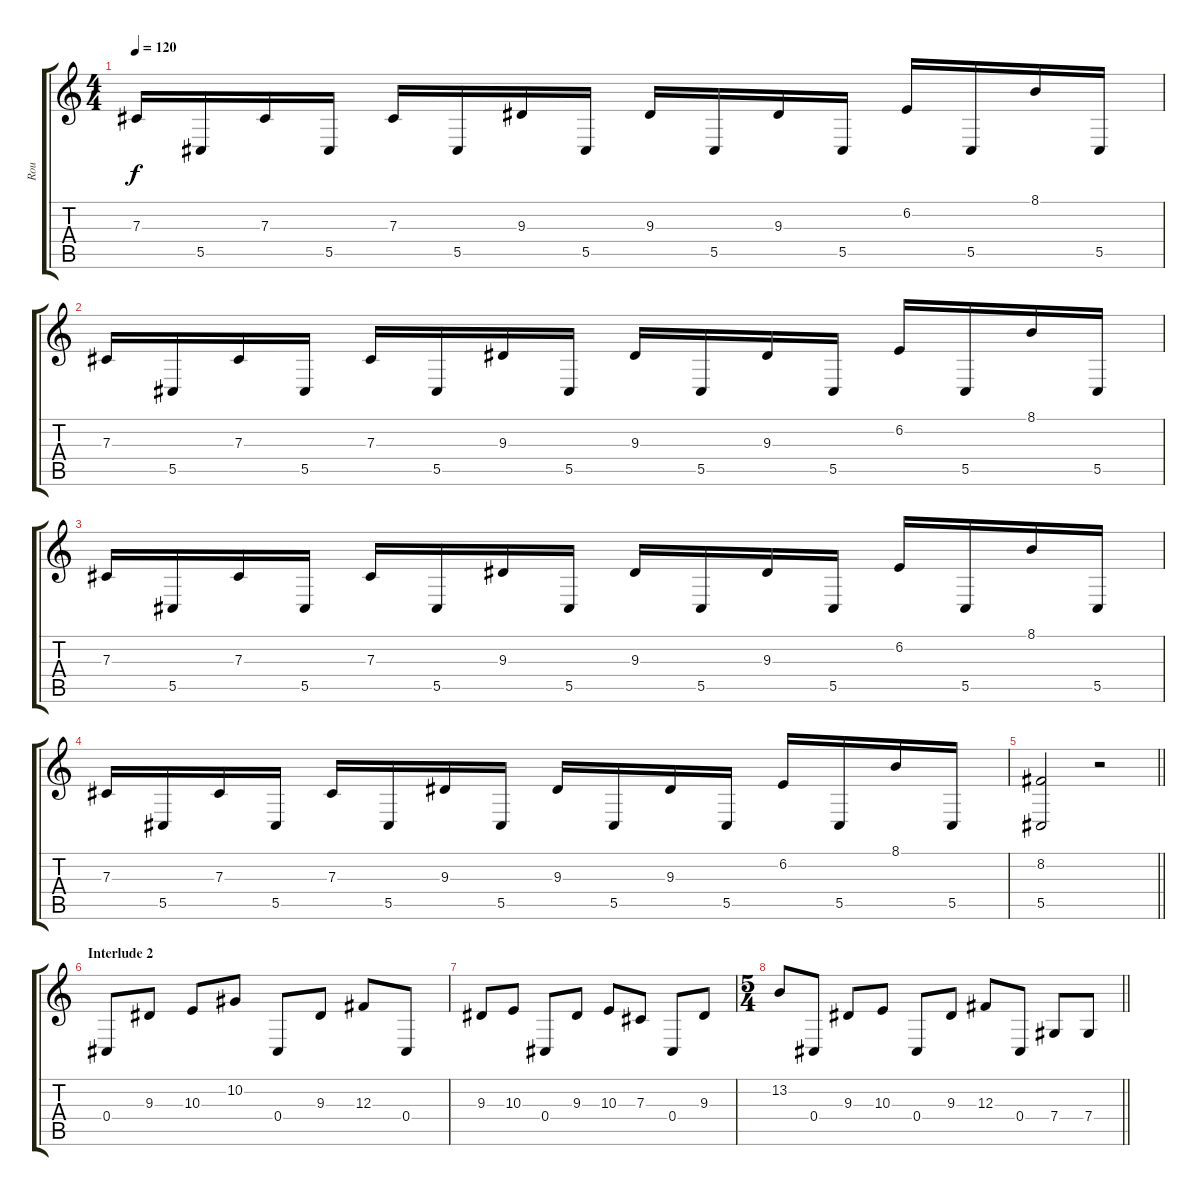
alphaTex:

\track ("Rou" "Rou") {instrument lead1square}
\staff {score tabs}
\tuning (Eb4 Bb3 Gb3 Db3 Ab2 Db2) {hide}
\ts (4 4)
\tempo 120
\clef g2
\ks c
7.3.16{dy f} 5.5.16 7.3.16 5.5.16 7.3.16 5.5.16 9.3.16 5.5.16 9.3.16 5.5.16 9.3.16 5.5.16 6.2.16 5.5.16 8.1.16 5.5.16 |
7.3.16 5.5.16 7.3.16 5.5.16 7.3.16 5.5.16 9.3.16 5.5.16 9.3.16 5.5.16 9.3.16 5.5.16 6.2.16 5.5.16 8.1.16 5.5.16 |
7.3.16 5.5.16 7.3.16 5.5.16 7.3.16 5.5.16 9.3.16 5.5.16 9.3.16 5.5.16 9.3.16 5.5.16 6.2.16 5.5.16 8.1.16 5.5.16 |
7.3.16 5.5.16 7.3.16 5.5.16 7.3.16 5.5.16 9.3.16 5.5.16 9.3.16 5.5.16 9.3.16 5.5.16 6.2.16 5.5.16 8.1.16 5.5.16 |
\barLineRight lightlight
(8.2 5.5).2{volume 0} r.2 |
\section ("" "Interlude 2")
0.4.8{volume 14} 9.3.8 10.3.8 10.2.8 0.4.8 9.3.8 12.3.8 0.4.8 |
9.3.8 10.3.8 0.4.8 9.3.8 10.3.8 7.3.8 0.4.8 9.3.8 |
\ts (5 4)
\barLineRight lightlight
13.2.8 0.4.8 9.3.8 10.3.8 0.4.8 9.3.8 12.3.8 0.4.8 7.4.8 7.4.8
